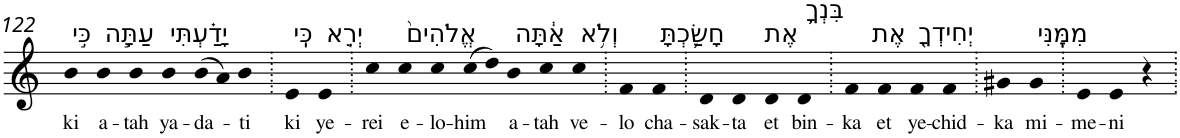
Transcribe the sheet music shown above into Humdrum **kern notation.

**kern	**text
*part1	*part1
*staff1	*staff1
*I"Piano	*
*I'Pno	*
!!LO:PB:g=z
*clefG2	*
*k[]	*
=122	=122
!LO:TX:a:t=כִּ֣י	!
!	!LO:LY:b
4b	ki
!LO:TX:a:t=עַתָּ֣ה	!
!	!LO:LY:b
4b	a-
!	!LO:LY:b
4b	-tah
!LO:TX:a:t=יָדַ֗עְתִּי	!
!	!LO:LY:b
4b	ya-
!	!LO:LY:b
(>8b	-da-
8a)	.
!	!LO:LY:b
4b	-ti
=123.	=123.
!LO:TX:a:t=כִּֽי	!
!	!LO:LY:b
4e	ki
!LO:TX:a:t=יְרֵ֤א	!
!	!LO:LY:b
4e	ye-
=124.	=124.
!	!LO:LY:b
4cc	-rei
!LO:TX:a:t=אֱלֹהִים֙	!
!	!LO:LY:b
4cc	e-
!	!LO:LY:b
4cc	-lo-
!	!LO:LY:b
(>8cc	-him
8dd)	.
!LO:TX:a:t=אַ֔תָּה	!
!	!LO:LY:b
4b	a-
!	!LO:LY:b
4cc	-tah
!LO:TX:a:t=וְלֹ֥א	!
!	!LO:LY:b
4cc	ve-
=125.	=125.
!	!LO:LY:b
4f	-lo
!LO:TX:a:t=חָשַׂ֛כְתָּ	!
!	!LO:LY:b
4f	cha-
=126.	=126.
!	!LO:LY:b
4d	-sak-
!	!LO:LY:b
4d	-ta
!LO:TX:a:t=אֶת	!
!	!LO:LY:b
4d	et
!LO:TX:a:t=בִּנְךָ֥	!
!	!LO:LY:b
4d	bin-
=127.	=127.
!	!LO:LY:b
4f	-ka
!LO:TX:a:t=אֶת	!
!	!LO:LY:b
4f	et
!LO:TX:a:t=יְחִידְךָ֖	!
!	!LO:LY:b
4f	ye-
!	!LO:LY:b
4f	-chid-
=128.	=128.
!	!LO:LY:b
4g#X	-ka
!LO:TX:a:t=מִמֶּֽנִּי	!
!	!LO:LY:b
4g#	mi-
=129.	=129.
!	!LO:LY:b
4e	-me-
!	!LO:LY:b
4e	-ni
4r	.
=.	=.
*-	*-
